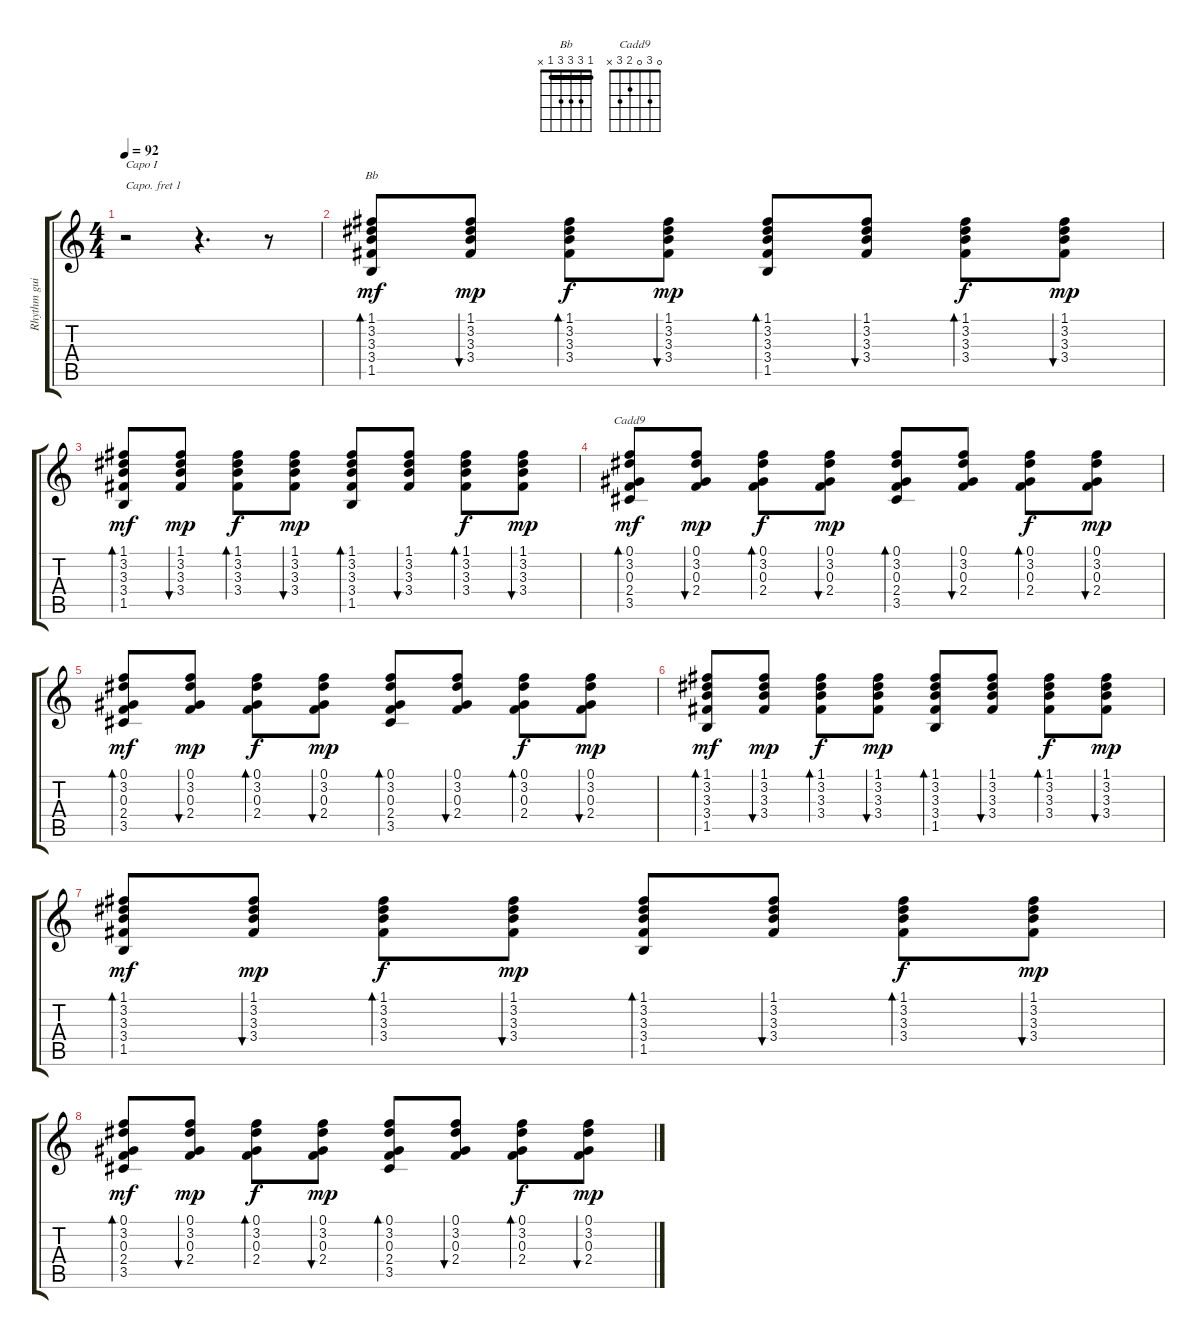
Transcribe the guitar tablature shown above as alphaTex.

\track ("Rhythm guitar (Capo I)" "Rhythm gui") {instrument acousticguitarsteel}
\staff {score tabs}
\capo 1
\tuning (E4 B3 G3 D3 A2 E2) {hide}
\chord ("Bb" 1 3 3 3 1 x) {barre 1}
\chord ("Cadd9" 0 3 0 2 3 x)
\ts (4 4)
\tempo 92
\clef g2
\ks c
r.2{txt "Capo I" dy mf instrument acousticguitarsteel} r.4{d} r.8 |
(1.1 3.2 3.3 3.4 1.5).8{bd 30 ch "Bb"} (1.1 3.2 3.3 3.4).8{bu 30 dy mp} (1.1 3.2 3.3 3.4).8{bd 30 dy f} (1.1 3.2 3.3 3.4).8{bu 30 dy mp} (1.1 3.2 3.3 3.4 1.5).8{bd 30} (1.1 3.2 3.3 3.4).8{bu 30} (1.1 3.2 3.3 3.4).8{bd 30 dy f} (1.1 3.2 3.3 3.4).8{bu 30 dy mp} |
(1.1 3.2 3.3 3.4 1.5).8{bd 30 dy mf} (1.1 3.2 3.3 3.4).8{bu 30 dy mp} (1.1 3.2 3.3 3.4).8{bd 30 dy f} (1.1 3.2 3.3 3.4).8{bu 30 dy mp} (1.1 3.2 3.3 3.4 1.5).8{bd 30} (1.1 3.2 3.3 3.4).8{bu 30} (1.1 3.2 3.3 3.4).8{bd 30 dy f} (1.1 3.2 3.3 3.4).8{bu 30 dy mp} |
(0.1 3.2 0.3 2.4 3.5).8{bd 30 ch "Cadd9" dy mf} (0.1 3.2 0.3 2.4).8{bu 30 dy mp} (0.1 3.2 0.3 2.4).8{bd 30 dy f} (0.1 3.2 0.3 2.4).8{bu 30 dy mp} (0.1 3.2 0.3 2.4 3.5).8{bd 30} (0.1 3.2 0.3 2.4).8{bu 30} (0.1 3.2 0.3 2.4).8{bd 30 dy f} (0.1 3.2 0.3 2.4).8{bu 30 dy mp} |
(0.1 3.2 0.3 2.4 3.5).8{bd 30 dy mf} (0.1 3.2 0.3 2.4).8{bu 30 dy mp} (0.1 3.2 0.3 2.4).8{bd 30 dy f} (0.1 3.2 0.3 2.4).8{bu 30 dy mp} (0.1 3.2 0.3 2.4 3.5).8{bd 30} (0.1 3.2 0.3 2.4).8{bu 30} (0.1 3.2 0.3 2.4).8{bd 30 dy f} (0.1 3.2 0.3 2.4).8{bu 30 dy mp} |
(1.1 3.2 3.3 3.4 1.5).8{bd 30 dy mf} (1.1 3.2 3.3 3.4).8{bu 30 dy mp} (1.1 3.2 3.3 3.4).8{bd 30 dy f} (1.1 3.2 3.3 3.4).8{bu 30 dy mp} (1.1 3.2 3.3 3.4 1.5).8{bd 30} (1.1 3.2 3.3 3.4).8{bu 30} (1.1 3.2 3.3 3.4).8{bd 30 dy f} (1.1 3.2 3.3 3.4).8{bu 30 dy mp} |
(1.1 3.2 3.3 3.4 1.5).8{bd 30 dy mf} (1.1 3.2 3.3 3.4).8{bu 30 dy mp} (1.1 3.2 3.3 3.4).8{bd 30 dy f} (1.1 3.2 3.3 3.4).8{bu 30 dy mp} (1.1 3.2 3.3 3.4 1.5).8{bd 30} (1.1 3.2 3.3 3.4).8{bu 30} (1.1 3.2 3.3 3.4).8{bd 30 dy f} (1.1 3.2 3.3 3.4).8{bu 30 dy mp} |
(0.1 3.2 0.3 2.4 3.5).8{bd 30 dy mf} (0.1 3.2 0.3 2.4).8{bu 30 dy mp} (0.1 3.2 0.3 2.4).8{bd 30 dy f} (0.1 3.2 0.3 2.4).8{bu 30 dy mp} (0.1 3.2 0.3 2.4 3.5).8{bd 30} (0.1 3.2 0.3 2.4).8{bu 30} (0.1 3.2 0.3 2.4).8{bd 30 dy f} (0.1 3.2 0.3 2.4).8{bu 30 dy mp}
